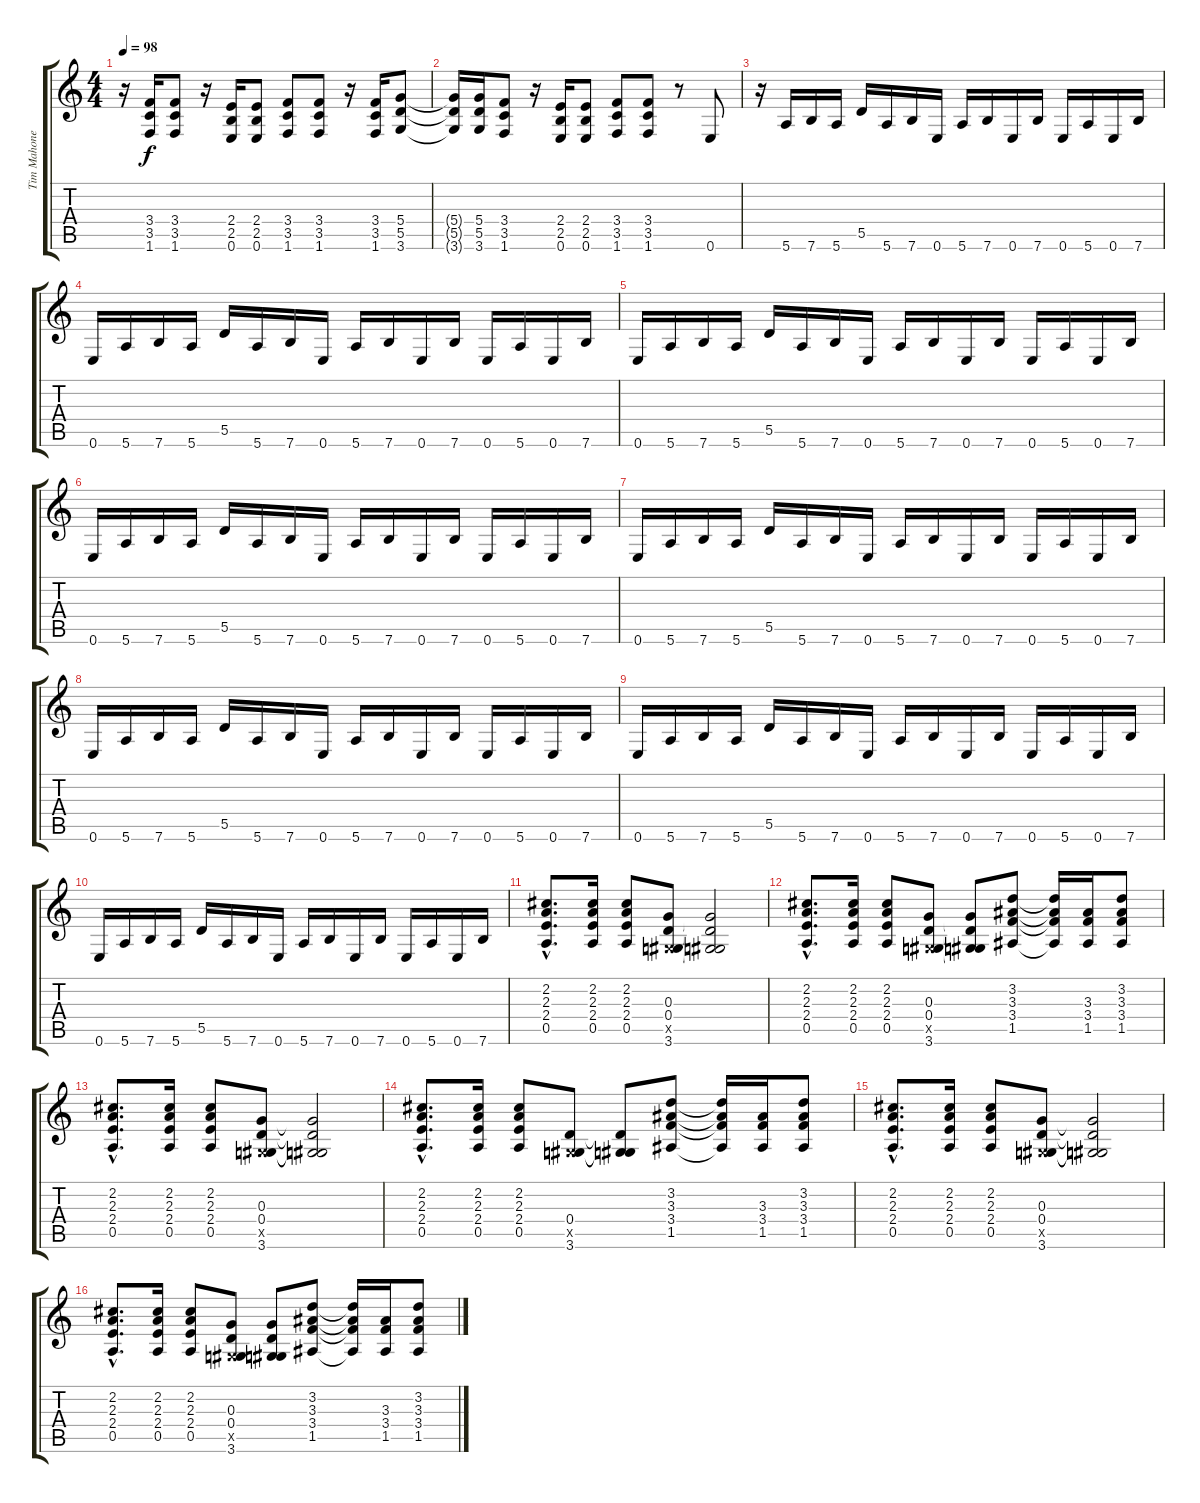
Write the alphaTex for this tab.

\track ("Tim Mahoney" "Tim Mahone") {instrument distortionguitar}
\staff {score tabs}
\tuning (E4 B3 G3 D3 A2 E2) {hide}
\ts (4 4)
\tempo 98
\clef g2
\ks c
r.16{dy f} (3.4 3.5 1.6).16 (3.4 3.5 1.6).8 r.16 (2.4 2.5 0.6).16 (2.4 2.5 0.6).8 (3.4 3.5 1.6).8 (3.4 3.5 1.6).8 r.16 (3.4 3.5 1.6).16 (5.4 5.5 3.6).8 |
(5.4{t} 5.5{t} 3.6{t}).16 (5.4 5.5 3.6).16 (3.4 3.5 1.6).8 r.16 (2.4 2.5 0.6).16 (2.4 2.5 0.6).8 (3.4 3.5 1.6).8 (3.4 3.5 1.6).8 r.8 0.6.8 |
r.16 5.6.16 7.6.16 5.6.16 5.5.16 5.6.16 7.6.16 0.6.16 5.6.16 7.6.16 0.6.16 7.6.16 0.6.16 5.6.16 0.6.16 7.6.16 |
0.6.16 5.6.16 7.6.16 5.6.16 5.5.16 5.6.16 7.6.16 0.6.16 5.6.16 7.6.16 0.6.16 7.6.16 0.6.16 5.6.16 0.6.16 7.6.16 |
0.6.16 5.6.16 7.6.16 5.6.16 5.5.16 5.6.16 7.6.16 0.6.16 5.6.16 7.6.16 0.6.16 7.6.16 0.6.16 5.6.16 0.6.16 7.6.16 |
0.6.16 5.6.16 7.6.16 5.6.16 5.5.16 5.6.16 7.6.16 0.6.16 5.6.16 7.6.16 0.6.16 7.6.16 0.6.16 5.6.16 0.6.16 7.6.16 |
0.6.16 5.6.16 7.6.16 5.6.16 5.5.16 5.6.16 7.6.16 0.6.16 5.6.16 7.6.16 0.6.16 7.6.16 0.6.16 5.6.16 0.6.16 7.6.16 |
0.6.16 5.6.16 7.6.16 5.6.16 5.5.16 5.6.16 7.6.16 0.6.16 5.6.16 7.6.16 0.6.16 7.6.16 0.6.16 5.6.16 0.6.16 7.6.16 |
0.6.16 5.6.16 7.6.16 5.6.16 5.5.16 5.6.16 7.6.16 0.6.16 5.6.16 7.6.16 0.6.16 7.6.16 0.6.16 5.6.16 0.6.16 7.6.16 |
0.6.16 5.6.16 7.6.16 5.6.16 5.5.16 5.6.16 7.6.16 0.6.16 5.6.16 7.6.16 0.6.16 7.6.16 0.6.16 5.6.16 0.6.16 7.6.16 |
(2.2{hac} 2.3{hac} 2.4{hac} 0.5{hac}).8{d} (2.2 2.3 2.4 0.5).16 (2.2 2.3 2.4 0.5).8 (0.3 0.4 -1.5{x} 3.6).8 (0.3{t} 0.4{t} -1.5{t} 3.6{t}).2 |
(2.2{hac} 2.3{hac} 2.4{hac} 0.5{hac}).8{d} (2.2 2.3 2.4 0.5).16 (2.2 2.3 2.4 0.5).8 (0.3 0.4 -1.5{x} 3.6).8 (0.3{t} 0.4{t} -1.5{t} 3.6{t}).8 (3.2 3.3 3.4 1.5).8 (3.2{t} 3.3{t} 3.4{t} 1.5{t}).16 (3.3 3.4 1.5).16 (3.2 3.3 3.4 1.5).8 |
(2.2{hac} 2.3{hac} 2.4{hac} 0.5{hac}).8{d} (2.2 2.3 2.4 0.5).16 (2.2 2.3 2.4 0.5).8 (0.3 0.4 -1.5{x} 3.6).8 (0.3{t} 0.4{t} -1.5{t} 3.6{t}).2 |
(2.2{hac} 2.3{hac} 2.4{hac} 0.5{hac}).8{d} (2.2 2.3 2.4 0.5).16 (2.2 2.3 2.4 0.5).8 (0.4 -1.5{x} 3.6).8 (0.4{t} -1.5{t} 3.6{t}).8 (3.2 3.3 3.4 1.5).8 (3.2{t} 3.3{t} 3.4{t} 1.5{t}).16 (3.3 3.4 1.5).16 (3.2 3.3 3.4 1.5).8 |
(2.2{hac} 2.3{hac} 2.4{hac} 0.5{hac}).8{d} (2.2 2.3 2.4 0.5).16 (2.2 2.3 2.4 0.5).8 (0.3 0.4 -1.5{x} 3.6).8 (0.3{t} 0.4{t} -1.5{t} 3.6{t}).2 |
(2.2{hac} 2.3{hac} 2.4{hac} 0.5{hac}).8{d} (2.2 2.3 2.4 0.5).16 (2.2 2.3 2.4 0.5).8 (0.3 0.4 -1.5{x} 3.6).8 (0.3{t} 0.4{t} -1.5{t} 3.6{t}).8 (3.2 3.3 3.4 1.5).8 (3.2{t} 3.3{t} 3.4{t} 1.5{t}).16 (3.3 3.4 1.5).16 (3.2 3.3 3.4 1.5).8
